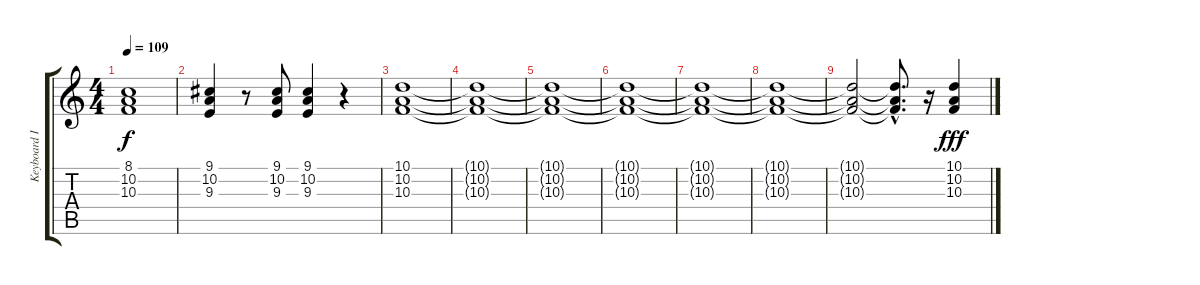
\track ("Keyboard I" "Keyboard I") {instrument choiraahs}
\staff {score tabs}
\tuning (E4 B3 G3 D3 A2 E2) {hide}
\ts (4 4)
\tempo 109
\clef g2
\ks c
(8.1{t} 10.2{t} 10.3{t}).1{dy f} |
(9.1 10.2 9.3).4 r.8 (9.1 10.2 9.3).8 (9.1 10.2 9.3).4 r.4 |
(10.1 10.2 10.3).1 |
(10.1{t} 10.2{t} 10.3{t}).1 |
(10.1{t} 10.2{t} 10.3{t}).1 |
(10.1{t} 10.2{t} 10.3{t}).1 |
(10.1{t} 10.2{t} 10.3{t}).1 |
(10.1{t} 10.2{t} 10.3{t}).1 |
(10.1{t} 10.2{t} 10.3{t}).2 (10.1{hac t} 10.2{hac t} 10.3{hac t}).8{d} r.16 (10.1 10.2 10.3).4{dy fff}
